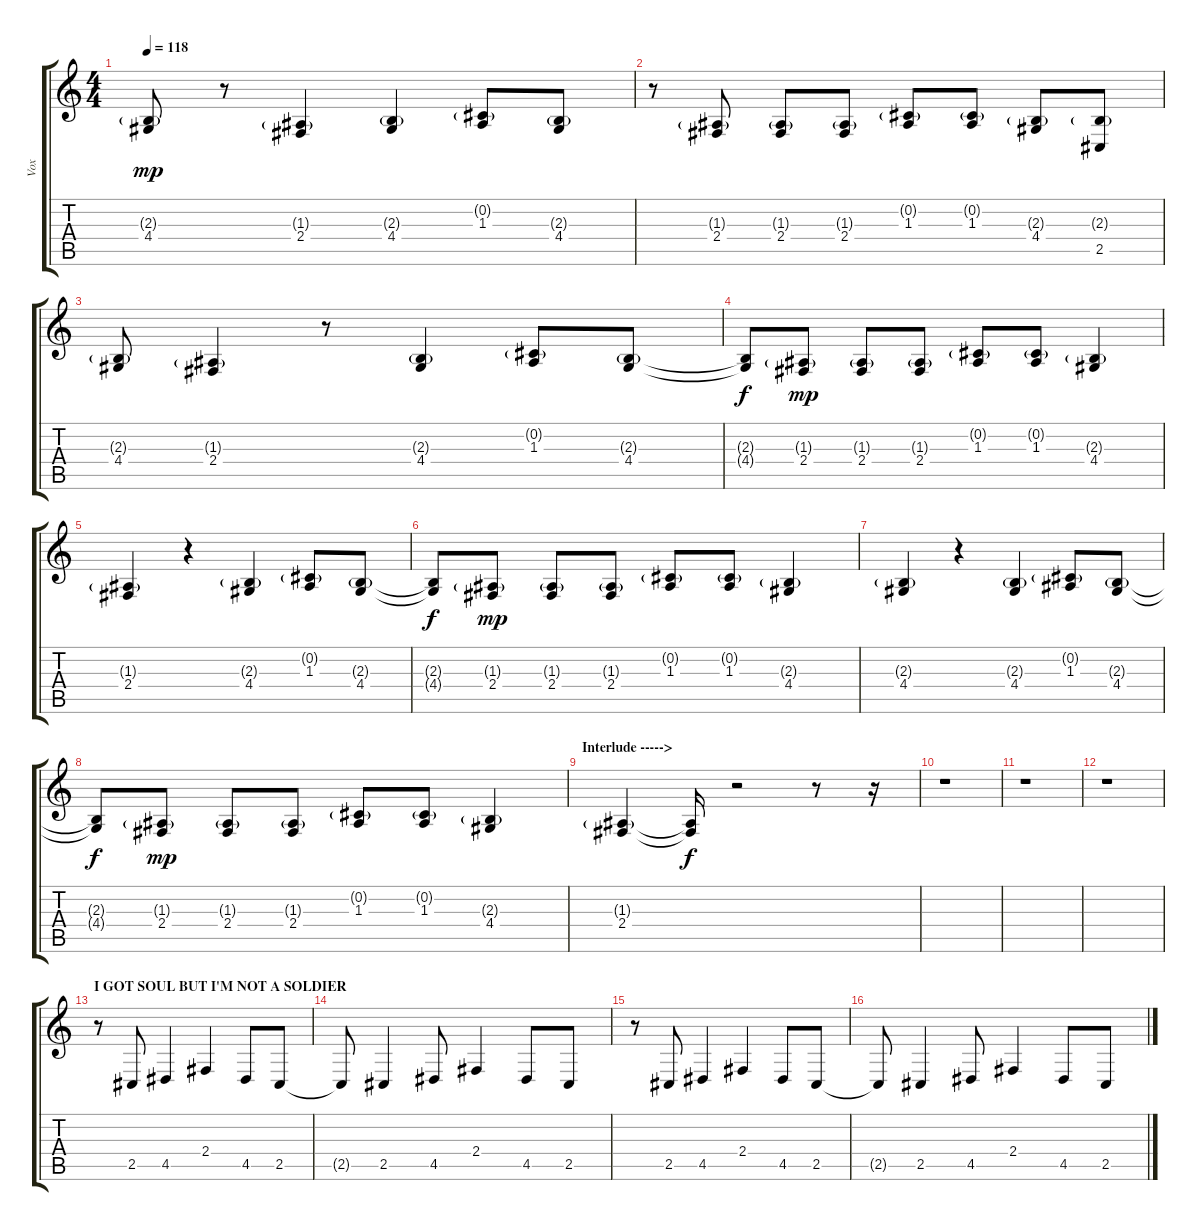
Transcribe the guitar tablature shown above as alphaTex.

\track ("Vox" "Vox") {instrument sopranosax}
\staff {score tabs}
\tuning (Gb4 Db4 A3 E3 B2 Gb2) {hide}
\ts (4 4)
\tempo 118
\clef g2
\ks c
(2.3{g} 4.4).8{dy mp} r.8 (1.3{g} 2.4).4 (2.3{g} 4.4).4 (0.2{g} 1.3).8 (2.3{g} 4.4).8 |
r.8 (1.3{g} 2.4).8 (1.3{g} 2.4).8 (1.3{g} 2.4).8 (0.2{g} 1.3).8 (0.2{g} 1.3).8 (2.3{g} 4.4).8 (2.3{g} 2.5).8 |
(2.3{g} 4.4).8 (1.3{g} 2.4).4 r.8 (2.3{g} 4.4).4 (0.2{g} 1.3).8 (2.3{g} 4.4).8 |
(2.3{t} 4.4{t}).8{dy f} (1.3{g} 2.4).8{dy mp} (1.3{g} 2.4).8 (1.3{g} 2.4).8 (0.2{g} 1.3).8 (0.2{g} 1.3).8 (2.3{g} 4.4).4 |
(1.3{g} 2.4).4 r.4 (2.3{g} 4.4).4 (0.2{g} 1.3).8 (2.3{g} 4.4).8 |
(2.3{t} 4.4{t}).8{dy f} (1.3{g} 2.4).8{dy mp} (1.3{g} 2.4).8 (1.3{g} 2.4).8 (0.2{g} 1.3).8 (0.2{g} 1.3).8 (2.3{g} 4.4).4 |
(2.3{g} 4.4).4 r.4 (2.3{g} 4.4).4 (0.2{g} 1.3).8 (2.3{g} 4.4).8 |
(2.3{t} 4.4{t}).8{dy f} (1.3{g} 2.4).8{dy mp} (1.3{g} 2.4).8 (1.3{g} 2.4).8 (0.2{g} 1.3).8 (0.2{g} 1.3).8 (2.3{g} 4.4).4 |
\section ("" "Interlude ----->")
(1.3{g} 2.4).4 (1.3{t} 2.4{t}).16{dy f} r.2 r.8 r.16 |
r.1 |
r.1 |
r.1 |
\section ("" "I GOT SOUL BUT I'M NOT A SOLDIER")
r.8 2.5.8 4.5.4 2.4.4 4.5.8 2.5.8 |
2.5{t}.8 2.5.4 4.5.8 2.4.4 4.5.8 2.5.8 |
r.8 2.5.8 4.5.4 2.4.4 4.5.8 2.5.8 |
2.5{t}.8 2.5.4 4.5.8 2.4.4 4.5.8 2.5.8
